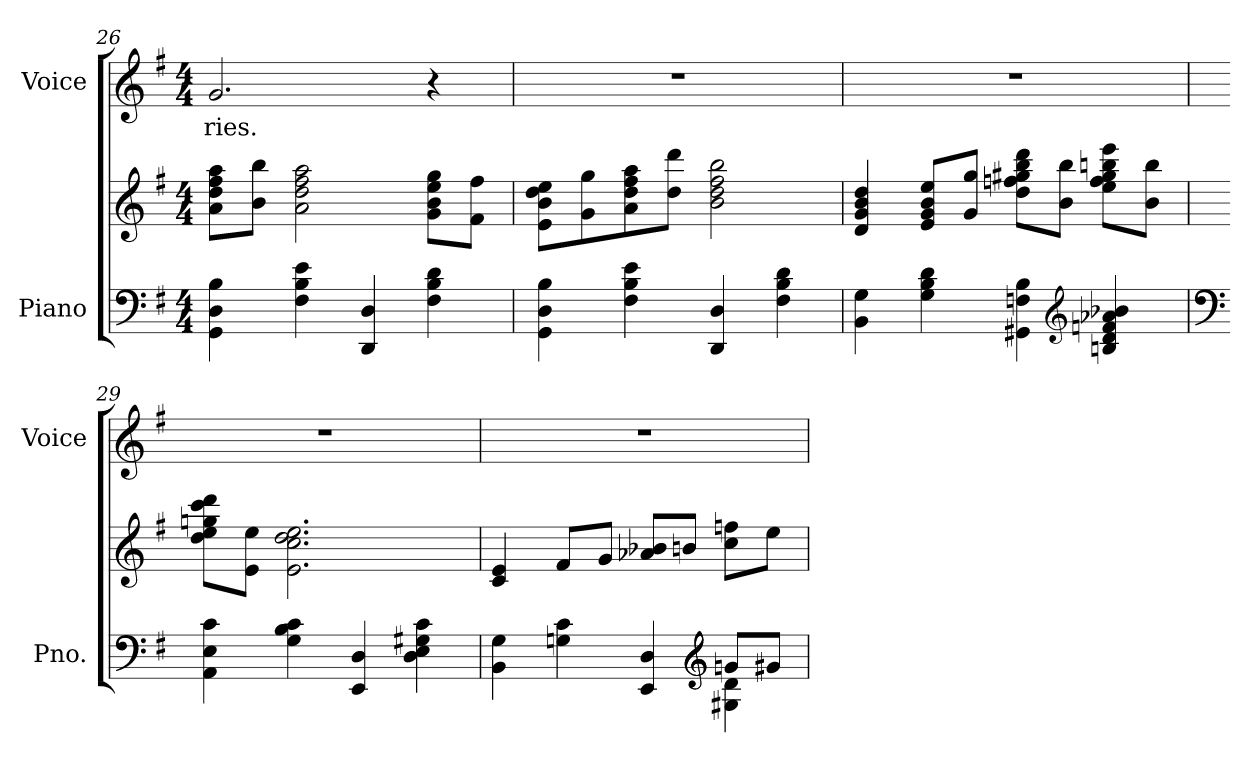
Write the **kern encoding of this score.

**kern	**kern	**kern	**text
*part2	*part2	*part1	*part1
*staff3	*staff2	*staff1	*staff1
*I"Piano	*	*I"Voice	*
*I'Pno.	*	*I'Voice	*
*clefF4	*clefG2	*clefG2	*
*k[f#]	*k[f#]	*k[f#]	*
*G:	*G:	*G:	*
*M4/4	*M4/4	*M4/4	*
=26	=26	=26	=26
!	!	!	!LO:LY:b:color=#000000
4GGi\ 4Di 4Bi	8ai\ 8ddi 8ff#i 8aaiL	2.gi/	-ries.
.	8bi\ 8bbiJ	.	.
4F#i\ 4Bi 4ei	2ai\ 2ddi 2ff#i 2aai	.	.
4DDi/ 4Di	.	.	.
4F#i\ 4Bi 4di	8gi\ 8bi 8eei 8ggiL	4r	.
.	8f#i\ 8ff#iJ	.	.
=27	=27	=27	=27
4GGi\ 4Di 4Bi	8ei\ 8bi 8ddi 8eeiL	1r	.
.	8gi\ 8ggi	.	.
4F#i\ 4Bi 4ei	8ai\ 8ddi 8ff#i 8aai	.	.
.	8ddi\ 8dddiJ	.	.
4DDi/ 4Di	2bi\ 2ddi 2ff#i 2bbi	.	.
4F#i\ 4Bi 4di	.	.	.
!!LO:PB:g=z
=28	=28	=28	=28
4BBi\ 4Gi	4di/ 4gi 4bi 4ddi	1r	.
4Gi\ 4Bi 4di	8ei/ 8gi 8bi 8eeiL	.	.
.	8gi/ 8ggiJ	.	.
4GG#Xi\ 4Fni 4Bi	8ddi\ 8ffni 8gg#Xi 8bbi 8dddiL	.	.
.	8bi\ 8bbiJ	.	.
*clefG2	*	*	*
4Bni/ 4di 4fni 4a-Xi 4b-Xi	8eei\ 8ffi 8gg#i 8bbni 8eeeiL	.	.
.	8bi\ 8bbiJ	.	.
=29	=29	=29	=29
*clefF4	*	*	*
4AAi\ 4Ei 4ci	8ddi\ 8eei 8ggni 8ccci 8dddiL	1r	.
.	8ei\ 8eeiJ	.	.
4Gi\ 4Bi 4ci	2.ei\ 2.cci 2.ddi 2.eei	.	.
4EEi/ 4Di	.	.	.
4Di\ 4Ei 4G#Xi 4ci	.	.	.
=30	=30	=30	=30
*^	*	*	*
4BBi\ 4Gi	2.ryy	4ci/ 4ei	1r	.
4Gni\ 4ci	.	8f#i/L	.	.
.	.	8gi/J	.	.
4EEi/ 4Di	.	8a-Xi/ 8b-XiL	.	.
.	.	8bni/J	.	.
*clefG2	*	*	*	*
8gni/L	4G#Xi\ 4di	8cci\ 8ffniL	.	.
8g#Xi/J	.	8eei\J	.	.
*v	*v	*	*	*
=	=	=	=
*-	*-	*-	*-
